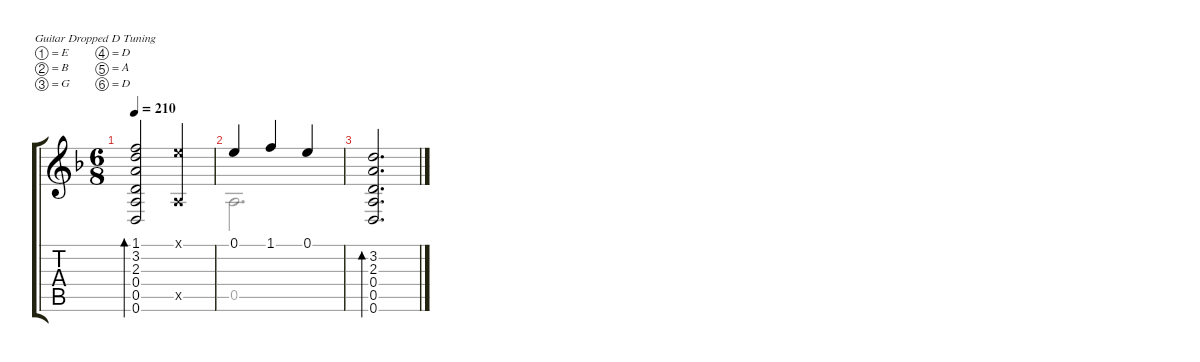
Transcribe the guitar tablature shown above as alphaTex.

\defaultSystemsLayout 4
\hideDynamics
\bracketExtendMode groupsimilarinstruments
\singleTrackTrackNamePolicy hidden
\multiTrackTrackNamePolicy hidden
\firstSystemTrackNameOrientation horizontal
\otherSystemsTrackNameOrientation horizontal
\track ("Steel Guitar" "S-Gt") {instrument acousticguitarsteel}
\staff {score tabs}
\tuning (E4 B3 G3 D3 A2 D2)
\voice
\ts (6 8)
\tempo 210
\clef g2
\scale
0.337449
\ks dminor
(0.6 0.5 0.4 2.3 3.2 1.1).2{bd 30 dy mf} (0.5{x} 0.1{x}).4 |
\scale
0.407407 0.1.4 1.1.4 0.1.4 |
\scale
0.255144 (0.6 0.5 0.4 2.3 3.2).2{d bd 30}
\voice
\clef g2
\ottava regular
\simile none
\scale
0.337449
\ks dminor
|
\scale
0.407407 0.5.2{d} |
\scale
0.255144
